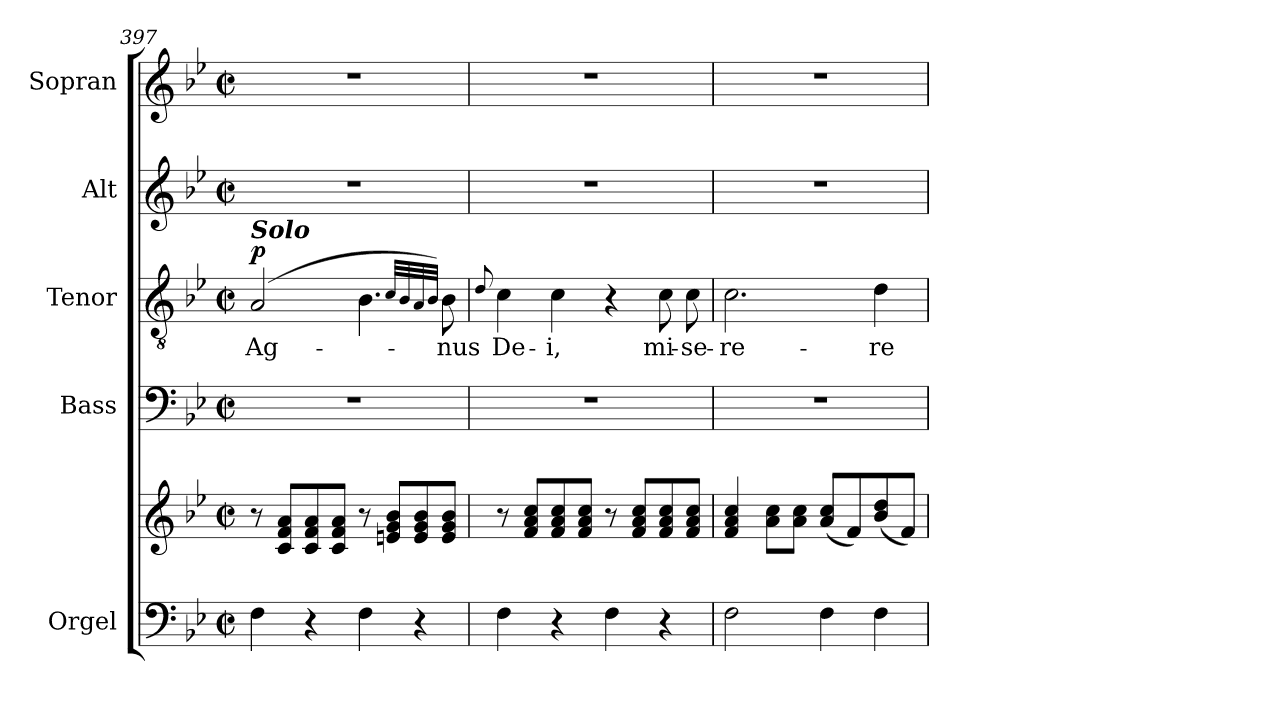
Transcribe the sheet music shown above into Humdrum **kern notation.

**kern	**kern	**kern	**kern	**text	**dynam	**kern	**kern
*part5	*part5	*part4	*part3	*part3	*part3	*part2	*part1
*staff6	*staff5	*staff4	*staff3	*staff3	*staff3	*staff2	*staff1
*I"Orgel	*	*I"Bass	*I"Tenor	*	*	*I"Alt	*I"Sopran
*I'Org.	*	*I'B.	*I'T.	*	*	*I'A.	*I'S.
*clefF4	*clefG2	*clefF4	*clefGv2	*	*	*clefG2	*clefG2
*k[b-e-]	*k[b-e-]	*k[b-e-]	*k[b-e-]	*	*	*k[b-e-]	*k[b-e-]
*B-:	*B-:	*B-:	*B-:	*	*	*B-:	*B-:
*M2/2	*M2/2	*M2/2	*M2/2	*	*	*M2/2	*M2/2
*met(c|)	*met(c|)	*met(c|)	*met(c|)	*	*	*met(c|)	*met(c|)
=397	=397	=397	=397	=397	=397	=397	=397
!	!	!	!LO:TX:a:Bi:t=Solo	!	!	!	!
!	!	!	!	!LO:LY:b	!LO:DY:a	!	!
4F\	8r	1r	(2A/	Ag-	p	1r	1r
.	8c/ 8f/ 8a/L	.	.	.	.	.	.
4r	8c/ 8f/ 8a/	.	.	.	.	.	.
.	8c/ 8f/ 8a/J	.	.	.	.	.	.
4F\	8r	.	4.B-\	.	.	.	.
.	8en/ 8g/ 8b-/L	.	.	.	.	.	.
4r	8e/ 8g/ 8b-/	.	.	.	.	.	.
.	.	.	32qc/LLL	.	.	.	.
.	.	.	32qB-/	.	.	.	.
.	.	.	32qA/	.	.	.	.
.	.	.	32qB-/JJJ)	.	.	.	.
!	!	!	!	!LO:LY:b	!	!	!
.	8e/ 8g/ 8b-/J	.	8B-\	-nus	.	.	.
!!LO:PB:g=z
=398	=398	=398	=398	=398	=398	=398	=398
.	.	.	8qqd/	.	.	.	.
!	!	!	!	!LO:LY:b	!	!	!
4F\	8r	1r	4c\	De-	.	1r	1r
.	8f/ 8a/ 8cc/L	.	.	.	.	.	.
!	!	!	!	!LO:LY:b	!	!	!
4r	8f/ 8a/ 8cc/	.	4c\	-i,	.	.	.
.	8f/ 8a/ 8cc/J	.	.	.	.	.	.
4F\	8r	.	4r	.	.	.	.
.	8f/ 8a/ 8cc/L	.	.	.	.	.	.
!	!	!	!	!LO:LY:b	!	!	!
4r	8f/ 8a/ 8cc/	.	8c\	mi-	.	.	.
!	!	!	!	!LO:LY:b	!	!	!
.	8f/ 8a/ 8cc/J	.	8c\	-se-	.	.	.
=399	=399	=399	=399	=399	=399	=399	=399
!	!	!	!	!LO:LY:b	!	!	!
2F\	4f/ 4a/ 4cc/	1r	2.c\	-re-	.	1r	1r
.	8a\ 8cc\L	.	.	.	.	.	.
.	8a\ 8cc\J	.	.	.	.	.	.
4F\	(<8a/ 8cc/L	.	.	.	.	.	.
.	8f/)	.	.	.	.	.	.
!	!	!	!	!LO:LY:b	!	!	!
4F\	(<8b-/ 8dd/	.	4d\	-re	.	.	.
.	8f/J)	.	.	.	.	.	.
=	=	=	=	=	=	=	=
*-	*-	*-	*-	*-	*-	*-	*-
